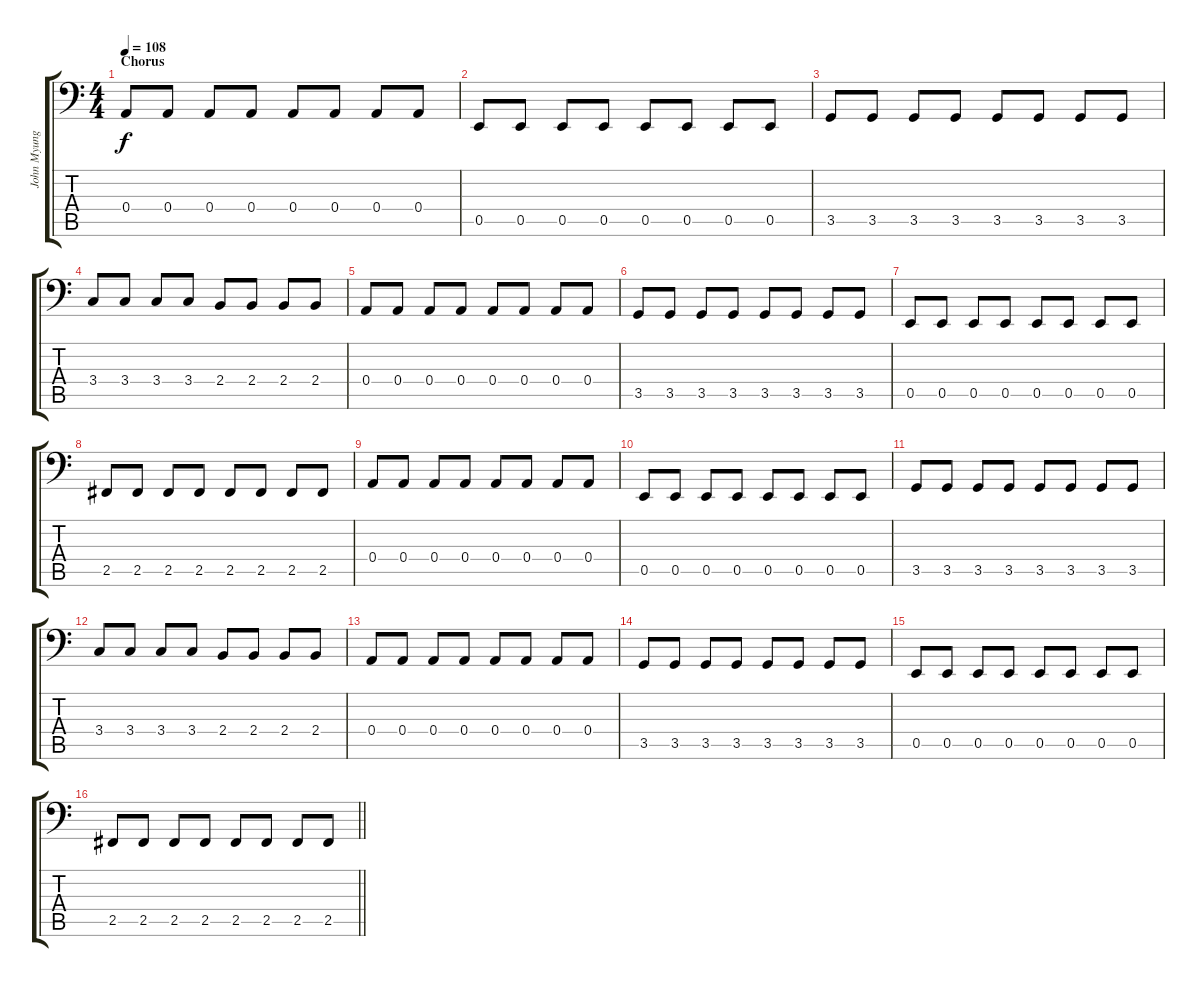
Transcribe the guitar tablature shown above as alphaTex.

\track ("John Myung" "John Myung") {instrument electricbassfinger}
\staff {score tabs}
\tuning (C3 G2 D2 A1 E1 B0) {hide}
\ts (4 4)
\section ("" "Chorus")
\tempo 108
\clef f4
\ks c
0.4.8{dy f} 0.4.8 0.4.8 0.4.8 0.4.8 0.4.8 0.4.8 0.4.8 |
0.5.8 0.5.8 0.5.8 0.5.8 0.5.8 0.5.8 0.5.8 0.5.8 |
3.5.8 3.5.8 3.5.8 3.5.8 3.5.8 3.5.8 3.5.8 3.5.8 |
3.4.8 3.4.8 3.4.8 3.4.8 2.4.8 2.4.8 2.4.8 2.4.8 |
0.4.8 0.4.8 0.4.8 0.4.8 0.4.8 0.4.8 0.4.8 0.4.8 |
3.5.8 3.5.8 3.5.8 3.5.8 3.5.8 3.5.8 3.5.8 3.5.8 |
0.5.8 0.5.8 0.5.8 0.5.8 0.5.8 0.5.8 0.5.8 0.5.8 |
2.5.8 2.5.8 2.5.8 2.5.8 2.5.8 2.5.8 2.5.8 2.5.8 |
0.4.8 0.4.8 0.4.8 0.4.8 0.4.8 0.4.8 0.4.8 0.4.8 |
0.5.8 0.5.8 0.5.8 0.5.8 0.5.8 0.5.8 0.5.8 0.5.8 |
3.5.8 3.5.8 3.5.8 3.5.8 3.5.8 3.5.8 3.5.8 3.5.8 |
3.4.8 3.4.8 3.4.8 3.4.8 2.4.8 2.4.8 2.4.8 2.4.8 |
0.4.8 0.4.8 0.4.8 0.4.8 0.4.8 0.4.8 0.4.8 0.4.8 |
3.5.8 3.5.8 3.5.8 3.5.8 3.5.8 3.5.8 3.5.8 3.5.8 |
0.5.8 0.5.8 0.5.8 0.5.8 0.5.8 0.5.8 0.5.8 0.5.8 |
\barLineRight lightlight
2.5.8 2.5.8 2.5.8 2.5.8 2.5.8 2.5.8 2.5.8 2.5.8
